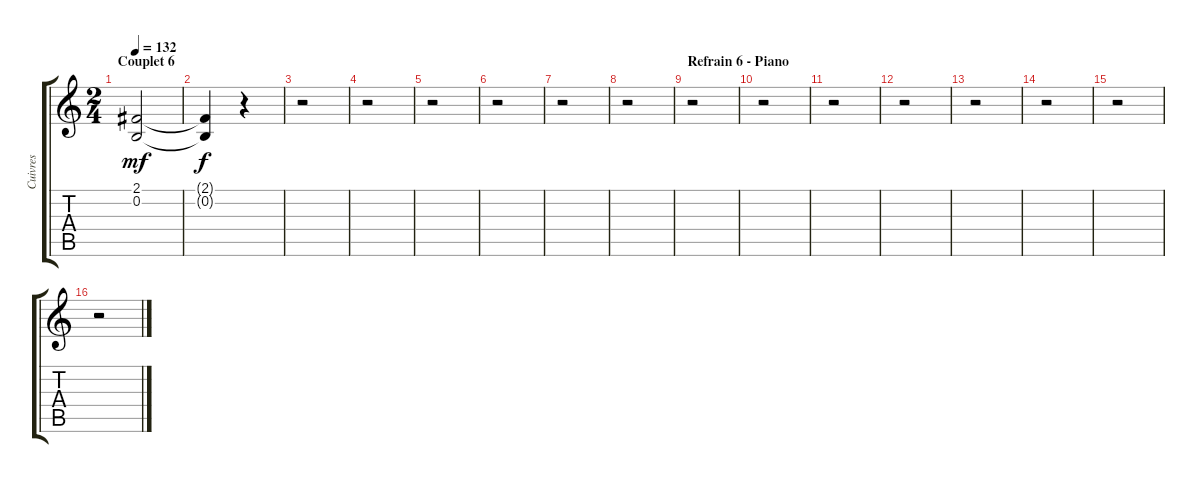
\track ("Cuivres" "Cuivres") {instrument brasssection}
\staff {score tabs}
\tuning (E4 B3 G3 D3 A2 E2) {hide}
\ts (2 4)
\section ("" "Couplet 6")
\tempo 132
\clef g2
\ks c
(2.1 0.2).2{dy mf} |
(2.1{t} 0.2{t}).4{dy f} r.4 |
r.2 |
r.2 |
r.2 |
r.2 |
r.2 |
r.2 |
\section ("" "Refrain 6 - Piano")
r.2 |
r.2 |
r.2 |
r.2 |
r.2 |
r.2 |
r.2 |
r.2
